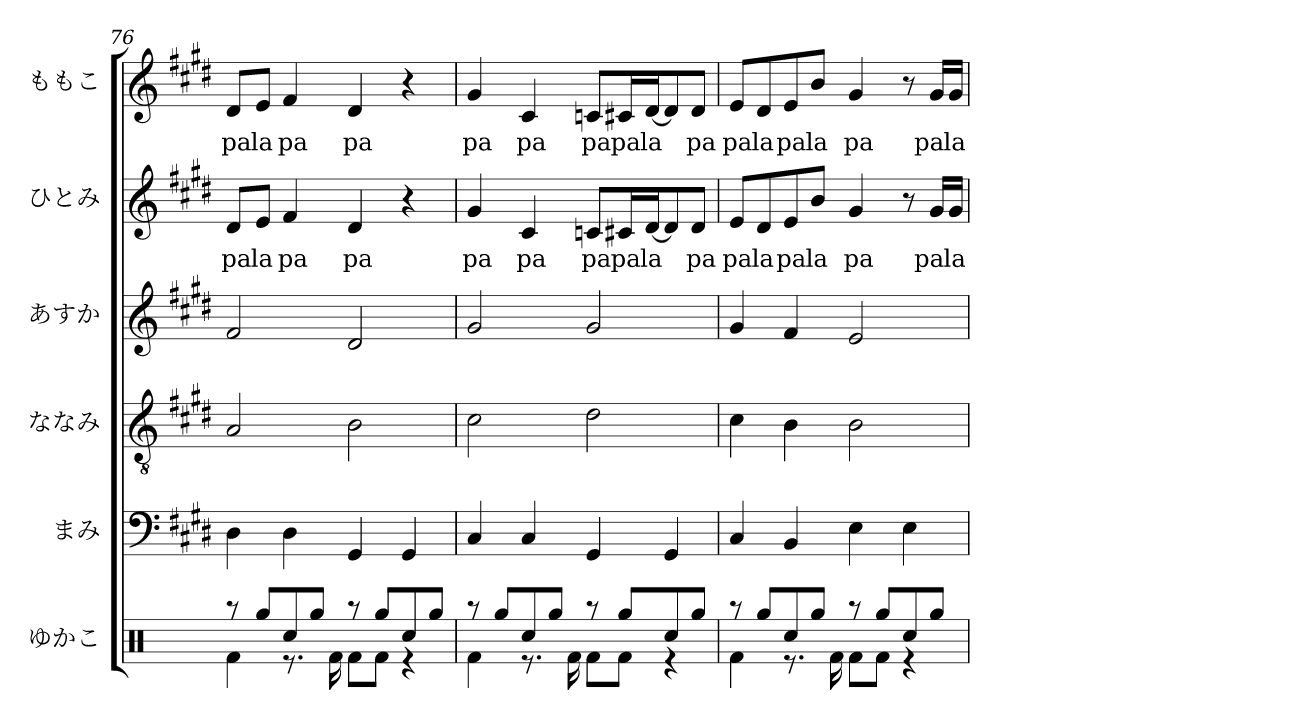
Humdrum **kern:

**kern	**kern	**kern	**kern	**kern	**text	**kern	**text
*part6	*part5	*part4	*part3	*part2	*part2	*part1	*part1
*staff6	*staff5	*staff4	*staff3	*staff2	*staff2	*staff1	*staff1
*I"ゆかこ	*I"まみ	*I"ななみ	*I"あすか	*I"ひとみ	*	*I"ももこ	*
!!LO:LB:g=z
*clefX	*clefF4	*clefGv2	*clefG2	*clefG2	*	*clefG2	*
*k[]	*k[f#c#g#d#]	*k[f#c#g#d#]	*k[f#c#g#d#]	*k[f#c#g#d#]	*	*k[f#c#g#d#]	*
=76	=76	=76	=76	=76	=76	=76	=76
*^	*	*	*	*	*	*	*
8r	4Rf\	4D#\	2A/	2f#/	8d#/L	pa	8d#/L	pa
8Rgg/L	.	.	.	.	8e/J	la	8e/J	la
8Rcc/	8.r	4D#\	.	.	4f#/	pa	4f#/	pa
8Rgg/J	.	.	.	.	.	.	.	.
.	16Rf\	.	.	.	.	.	.	.
8r	8Rf\L	4GG#/	2B\	2d#/	4d#/	pa	4d#/	pa
8Rgg/L	8Rf\J	.	.	.	.	.	.	.
8Rcc/	4r	4GG#/	.	.	4r	.	4r	.
8Rgg/J	.	.	.	.	.	.	.	.
=77	=77	=77	=77	=77	=77	=77	=77	=77
8r	4Rf\	4C#/	2c#\	2g#/	4g#/	pa	4g#/	pa
8Rgg/L	.	.	.	.	.	.	.	.
8Rcc/	8.r	4C#/	.	.	4c#/	pa	4c#/	pa
8Rgg/J	.	.	.	.	.	.	.	.
.	16Rf\	.	.	.	.	.	.	.
8r	8Rf\L	4GG#/	2d#\	2g#/	8cn/L	pa	8cn/L	pa
8Rgg/L	8Rf\J	.	.	.	16c#X/L	pa	16c#X/L	pa
.	.	.	.	.	[16d#/J	la	[16d#/J	la
8Rcc/	4r	4GG#/	.	.	8d#/]	.	8d#/]	.
8Rgg/J	.	.	.	.	8d#/J	pa	8d#/J	pa
=78	=78	=78	=78	=78	=78	=78	=78	=78
8r	4Rf\	4C#/	4c#\	4g#/	8e/L	pa	8e/L	pa
8Rgg/L	.	.	.	.	8d#/	la	8d#/	la
8Rcc/	8.r	4BB/	4B\	4f#/	8e/	pa	8e/	pa
8Rgg/J	.	.	.	.	8b/J	la	8b/J	la
.	16Rf\	.	.	.	.	.	.	.
8r	8Rf\L	4E\	2B\	2e/	4g#/	pa	4g#/	pa
8Rgg/L	8Rf\J	.	.	.	.	.	.	.
8Rcc/	4r	4E\	.	.	8r	.	8r	.
8Rgg/J	.	.	.	.	16g#/LL	pa	16g#/LL	pa
.	.	.	.	.	16g#/JJ	la	16g#/JJ	la
*v	*v	*	*	*	*	*	*	*
=	=	=	=	=	=	=	=
*-	*-	*-	*-	*-	*-	*-	*-
